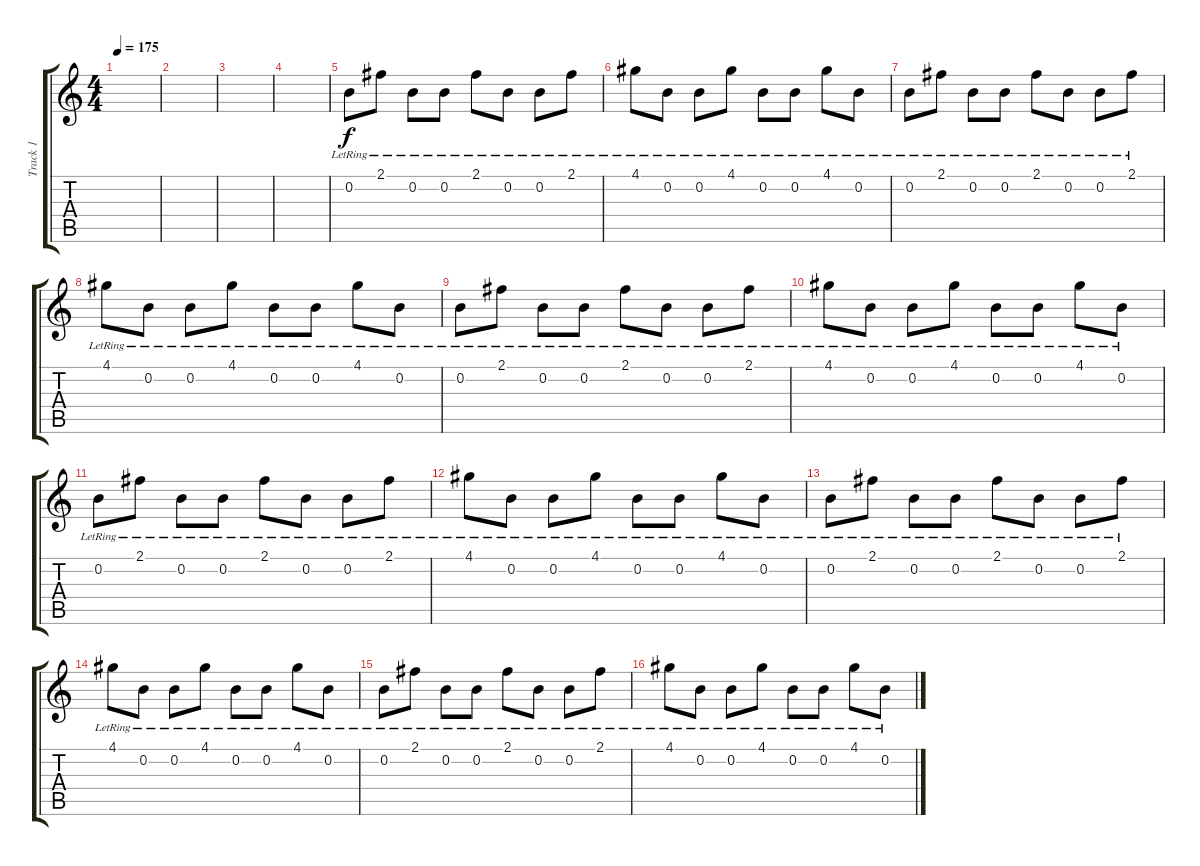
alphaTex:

\track ("Track 1" "Track 1") {instrument acousticguitarsteel}
\staff {score tabs}
\tuning (E4 B3 G3 D3 A2 E2) {hide}
\ts (4 4)
\tempo 175
\clef g2
\ks c
|
|
|
|
0.2{lr}.8 2.1{lr}.8 0.2{lr}.8 0.2{lr}.8 2.1{lr}.8 0.2{lr}.8 0.2{lr}.8 2.1{lr}.8 |
4.1{lr}.8 0.2{lr}.8 0.2{lr}.8 4.1{lr}.8 0.2{lr}.8 0.2{lr}.8 4.1{lr}.8 0.2{lr}.8 |
0.2{lr}.8 2.1{lr}.8 0.2{lr}.8 0.2{lr}.8 2.1{lr}.8 0.2{lr}.8 0.2{lr}.8 2.1{lr}.8 |
4.1{lr}.8 0.2{lr}.8 0.2{lr}.8 4.1{lr}.8 0.2{lr}.8 0.2{lr}.8 4.1{lr}.8 0.2{lr}.8 |
0.2{lr}.8 2.1{lr}.8 0.2{lr}.8 0.2{lr}.8 2.1{lr}.8 0.2{lr}.8 0.2{lr}.8 2.1{lr}.8 |
4.1{lr}.8 0.2{lr}.8 0.2{lr}.8 4.1{lr}.8 0.2{lr}.8 0.2{lr}.8 4.1{lr}.8 0.2{lr}.8 |
0.2{lr}.8 2.1{lr}.8 0.2{lr}.8 0.2{lr}.8 2.1{lr}.8 0.2{lr}.8 0.2{lr}.8 2.1{lr}.8 |
4.1{lr}.8 0.2{lr}.8 0.2{lr}.8 4.1{lr}.8 0.2{lr}.8 0.2{lr}.8 4.1{lr}.8 0.2{lr}.8 |
0.2{lr}.8 2.1{lr}.8 0.2{lr}.8 0.2{lr}.8 2.1{lr}.8 0.2{lr}.8 0.2{lr}.8 2.1{lr}.8 |
4.1{lr}.8 0.2{lr}.8 0.2{lr}.8 4.1{lr}.8 0.2{lr}.8 0.2{lr}.8 4.1{lr}.8 0.2{lr}.8 |
0.2{lr}.8 2.1{lr}.8 0.2{lr}.8 0.2{lr}.8 2.1{lr}.8 0.2{lr}.8 0.2{lr}.8 2.1{lr}.8 |
4.1{lr}.8 0.2{lr}.8 0.2{lr}.8 4.1{lr}.8 0.2{lr}.8 0.2{lr}.8 4.1{lr}.8 0.2{lr}.8
